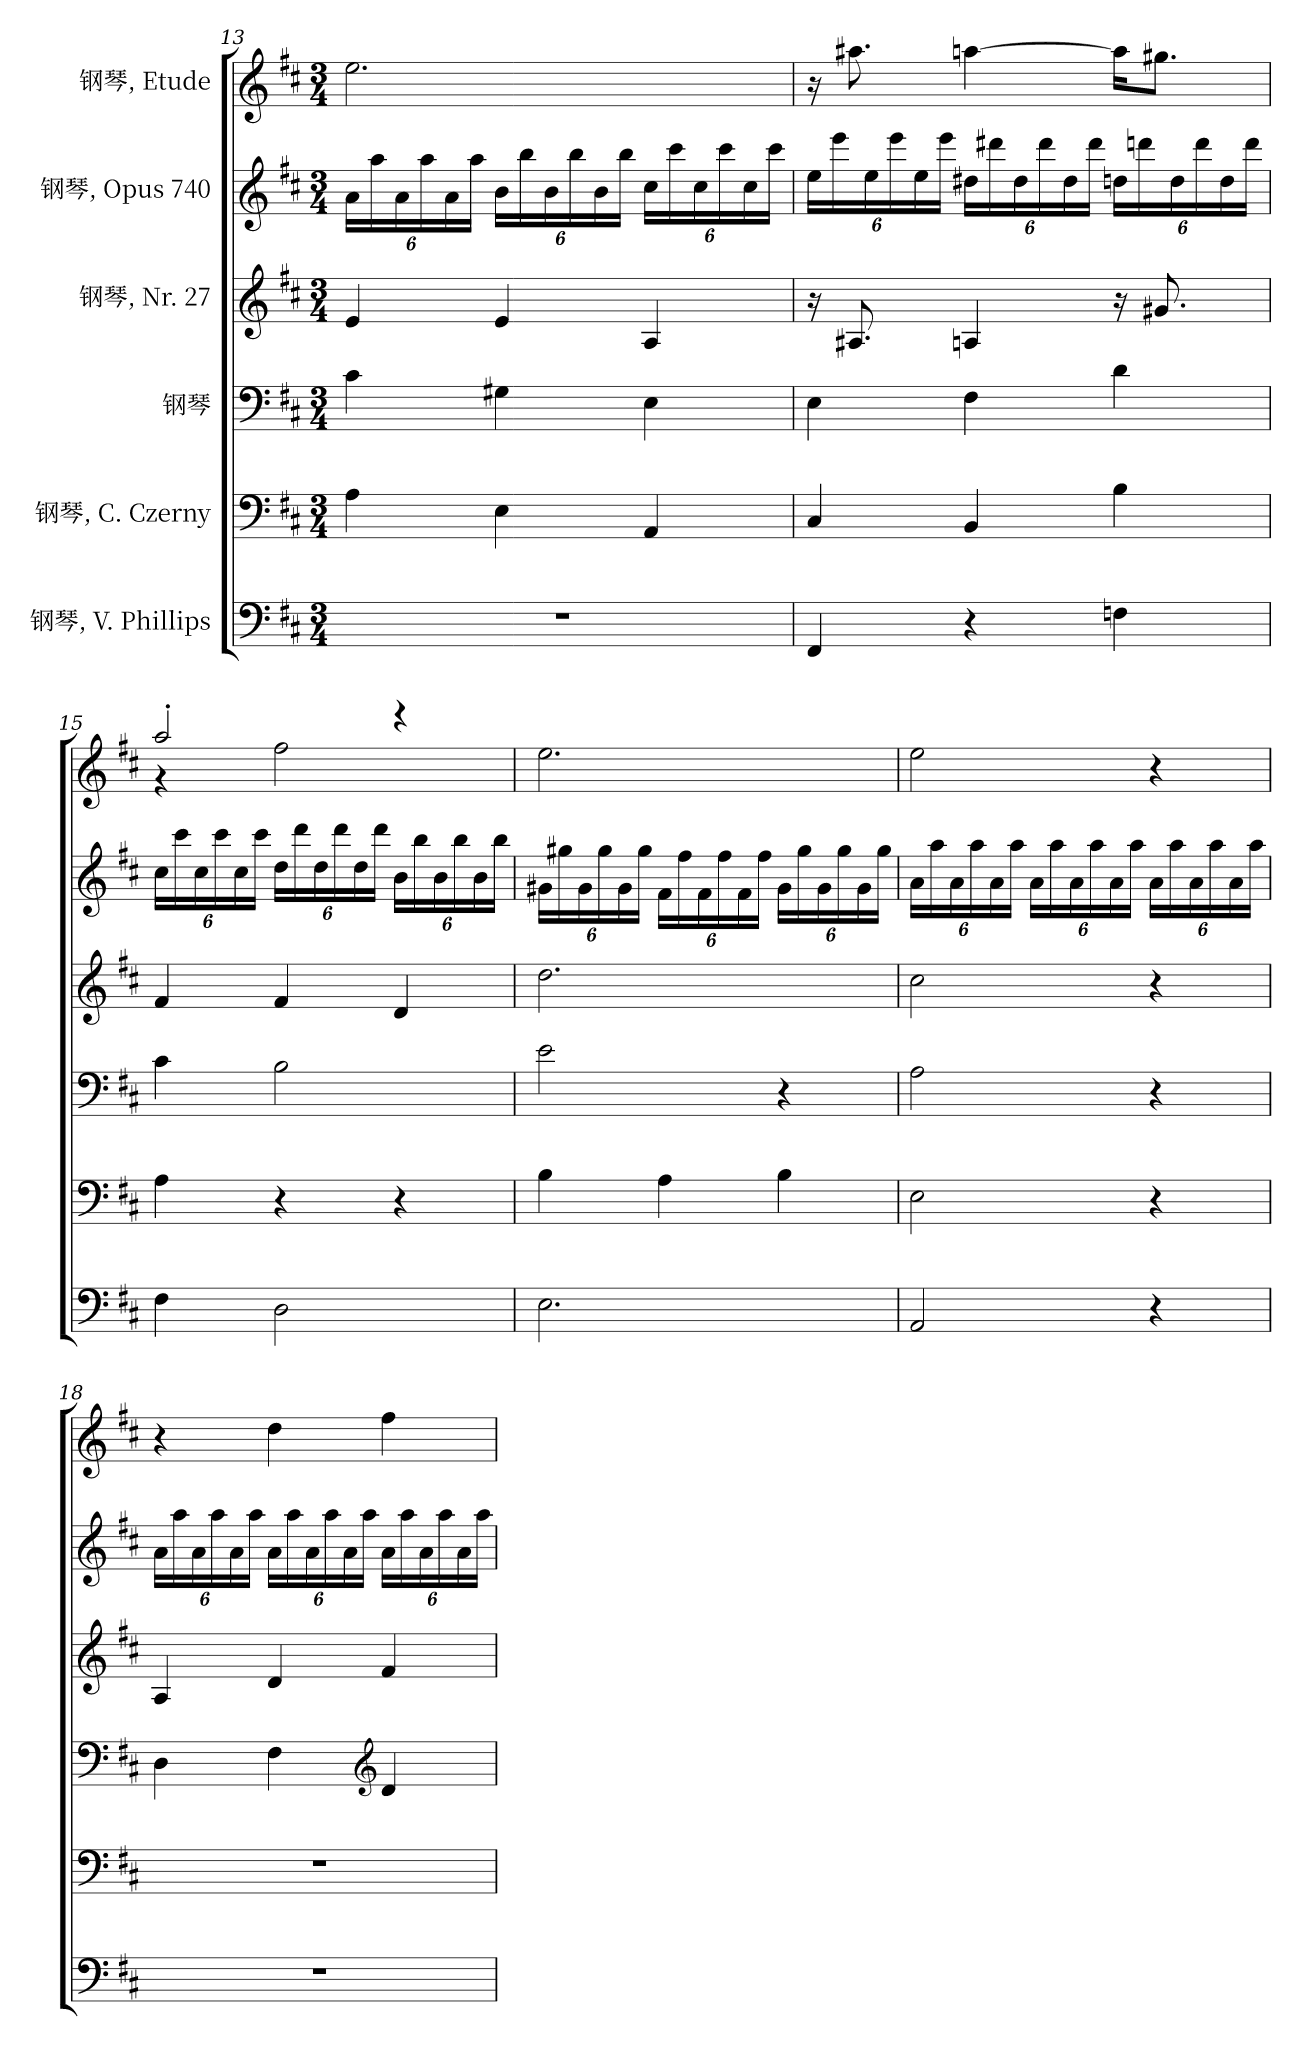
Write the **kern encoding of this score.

**kern	**kern	**kern	**kern	**kern	**kern
*part6	*part5	*part4	*part3	*part2	*part1
*staff6	*staff5	*staff4	*staff3	*staff2	*staff1
*I"钢琴, V. Phillips	*I"钢琴, C. Czerny	*I"钢琴	*I"钢琴, Nr. 27	*I"钢琴, Opus 740	*I"钢琴, Etude
*clefF4	*clefF4	*clefF4	*clefG2	*clefG2	*clefG2
*k[f#c#]	*k[f#c#]	*k[f#c#]	*k[f#c#]	*k[f#c#]	*k[f#c#]
*M3/4	*M3/4	*M3/4	*M3/4	*M3/4	*M3/4
*	*	*	*	*Xbrackettup	*
=13	=13	=13	=13	=13	=13
2.r	4A\	4c#\	4e/	24a\LL	2.ee\
.	.	.	.	24aa\	.
.	.	.	.	24a\	.
.	.	.	.	24aa\	.
.	.	.	.	24a\	.
.	.	.	.	24aa\JJ	.
.	4E\	4G#X\	4e/	24b\LL	.
.	.	.	.	24bb\	.
.	.	.	.	24b\	.
.	.	.	.	24bb\	.
.	.	.	.	24b\	.
.	.	.	.	24bb\JJ	.
.	4AA/	4E\	4A/	24cc#\LL	.
.	.	.	.	24ccc#\	.
.	.	.	.	24cc#\	.
.	.	.	.	24ccc#\	.
.	.	.	.	24cc#\	.
.	.	.	.	24ccc#\JJ	.
!!LO:PB:g=z
=14	=14	=14	=14	=14	=14
*	*	*	*	*	*MM102
4FF#/	4C#/	4E\	16r	24ee\LL	16r
.	.	.	.	24eee\	.
.	.	.	8.A#X/	.	8.aa#X\
.	.	.	.	24ee\	.
.	.	.	.	24eee\	.
.	.	.	.	24ee\	.
.	.	.	.	24eee\JJ	.
4r	4BB/	4F#\	4An/	24dd#X\LL	[4aan\
.	.	.	.	24ddd#X\	.
.	.	.	.	24dd#\	.
.	.	.	.	24ddd#\	.
.	.	.	.	24dd#\	.
.	.	.	.	24ddd#\JJ	.
4Fn\	4B\	4d\	16r	24ddn\LL	16aa\KL]
.	.	.	.	24dddn\	.
.	.	.	8.g#X/	.	8.gg#X\J
.	.	.	.	24dd\	.
.	.	.	.	24ddd\	.
.	.	.	.	24dd\	.
.	.	.	.	24ddd\JJ	.
=15	=15	=15	=15	=15	=15
*	*	*	*	*	*^
4F#\	4A\	4c#\	4f#/	24cc#\LL	2aa'/	4r
.	.	.	.	24ccc#\	.	.
.	.	.	.	24cc#\	.	.
.	.	.	.	24ccc#\	.	.
.	.	.	.	24cc#\	.	.
.	.	.	.	24ccc#\JJ	.	.
2D\	4r	2B\	4f#/	24dd\LL	.	2ff#\
.	.	.	.	24ddd\	.	.
.	.	.	.	24dd\	.	.
.	.	.	.	24ddd\	.	.
.	.	.	.	24dd\	.	.
.	.	.	.	24ddd\JJ	.	.
*	*	*	*	*	*MM98	*
.	4r	.	4d/	24b\LL	4r	.
.	.	.	.	24bb\	.	.
.	.	.	.	24b\	.	.
.	.	.	.	24bb\	.	.
.	.	.	.	24b\	.	.
.	.	.	.	24bb\JJ	.	.
*	*	*	*	*	*v	*v
!!LO:LB:g=z
=16	=16	=16	=16	=16	=16
*	*	*	*	*	*MM100
2.E\	4B\	2e\	2.dd\	24g#X\LL	2.ee\
.	.	.	.	24gg#X\	.
.	.	.	.	24g#\	.
.	.	.	.	24gg#\	.
.	.	.	.	24g#\	.
.	.	.	.	24gg#\JJ	.
.	4A\	.	.	24f#\LL	.
.	.	.	.	24ff#\	.
.	.	.	.	24f#\	.
.	.	.	.	24ff#\	.
.	.	.	.	24f#\	.
.	.	.	.	24ff#\JJ	.
.	4B\	4r	.	24g#\LL	.
.	.	.	.	24gg#\	.
.	.	.	.	24g#\	.
.	.	.	.	24gg#\	.
.	.	.	.	24g#\	.
.	.	.	.	24gg#\JJ	.
=17	=17	=17	=17	=17	=17
*	*	*	*	*	*MM106
2AA/	2E\	2A\	2cc#\	24a\LL	2ee\
.	.	.	.	24aa\	.
.	.	.	.	24a\	.
.	.	.	.	24aa\	.
.	.	.	.	24a\	.
.	.	.	.	24aa\JJ	.
.	.	.	.	24a\LL	.
.	.	.	.	24aa\	.
.	.	.	.	24a\	.
.	.	.	.	24aa\	.
.	.	.	.	24a\	.
.	.	.	.	24aa\JJ	.
4r	4r	4r	4r	24a\LL	4r
.	.	.	.	24aa\	.
.	.	.	.	24a\	.
.	.	.	.	24aa\	.
.	.	.	.	24a\	.
.	.	.	.	24aa\JJ	.
!!LO:PB:g=z
=18	=18	=18	=18	=18	=18
*	*	*	*	*	*MM104
2.r	2.r	4D\	4A/	24a\LL	4r
.	.	.	.	24aa\	.
.	.	.	.	24a\	.
.	.	.	.	24aa\	.
.	.	.	.	24a\	.
.	.	.	.	24aa\JJ	.
*	*	*	*	*	*MM106
.	.	4F#\	4d/	24a\LL	4dd\
.	.	.	.	24aa\	.
.	.	.	.	24a\	.
.	.	.	.	24aa\	.
.	.	.	.	24a\	.
.	.	.	.	24aa\JJ	.
*	*	*clefG2	*	*	*
.	.	4d/	4f#/	24a\LL	4ff#\
.	.	.	.	24aa\	.
.	.	.	.	24a\	.
.	.	.	.	24aa\	.
.	.	.	.	24a\	.
.	.	.	.	24aa\JJ	.
=	=	=	=	=	=
*-	*-	*-	*-	*-	*-
